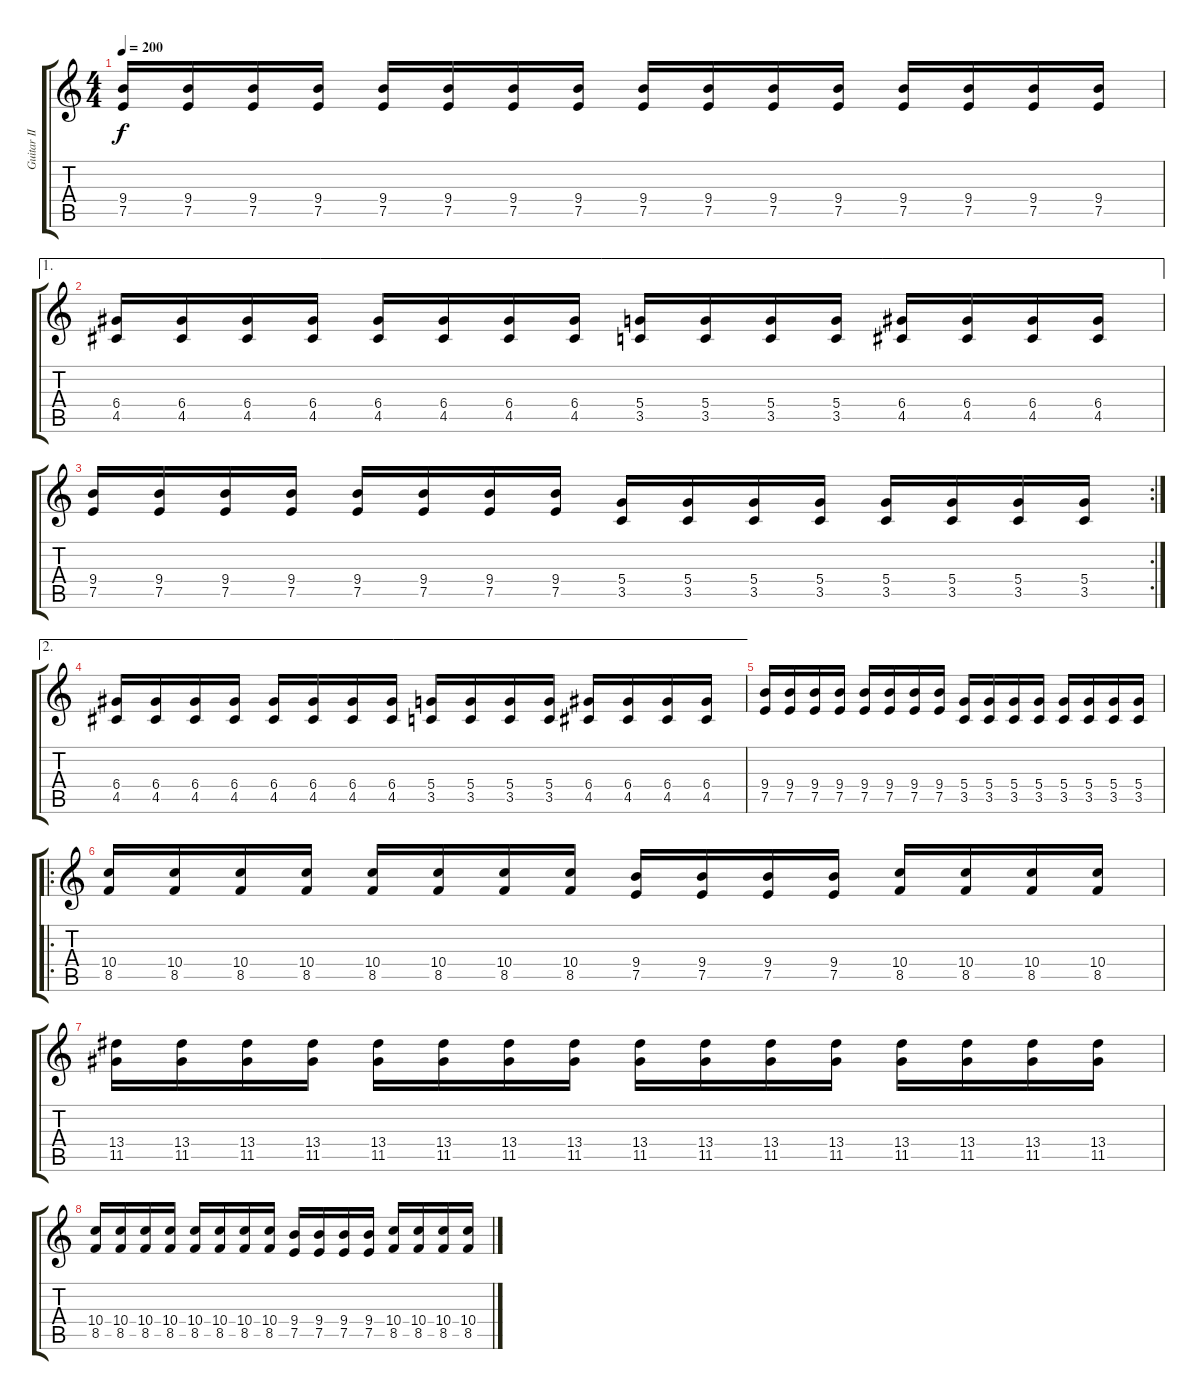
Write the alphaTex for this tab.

\track ("Guitar II" "Guitar II") {instrument distortionguitar}
\staff {score tabs}
\tuning (E4 B3 G3 D3 A2 E2) {hide}
\ts (4 4)
\tempo 200
\clef g2
\ks c
(9.4 7.5).16{dy f} (9.4 7.5).16 (9.4 7.5).16 (9.4 7.5).16 (9.4 7.5).16 (9.4 7.5).16 (9.4 7.5).16 (9.4 7.5).16 (9.4 7.5).16 (9.4 7.5).16 (9.4 7.5).16 (9.4 7.5).16 (9.4 7.5).16 (9.4 7.5).16 (9.4 7.5).16 (9.4 7.5).16 |
\ae 1
(6.4 4.5).16 (6.4 4.5).16 (6.4 4.5).16 (6.4 4.5).16 (6.4 4.5).16 (6.4 4.5).16 (6.4 4.5).16 (6.4 4.5).16 (5.4 3.5).16 (5.4 3.5).16 (5.4 3.5).16 (5.4 3.5).16 (6.4 4.5).16 (6.4 4.5).16 (6.4 4.5).16 (6.4 4.5).16 |
\rc 2
(9.4 7.5).16 (9.4 7.5).16 (9.4 7.5).16 (9.4 7.5).16 (9.4 7.5).16 (9.4 7.5).16 (9.4 7.5).16 (9.4 7.5).16 (5.4 3.5).16 (5.4 3.5).16 (5.4 3.5).16 (5.4 3.5).16 (5.4 3.5).16 (5.4 3.5).16 (5.4 3.5).16 (5.4 3.5).16 |
\ae 2
(6.4 4.5).16 (6.4 4.5).16 (6.4 4.5).16 (6.4 4.5).16 (6.4 4.5).16 (6.4 4.5).16 (6.4 4.5).16 (6.4 4.5).16 (5.4 3.5).16 (5.4 3.5).16 (5.4 3.5).16 (5.4 3.5).16 (6.4 4.5).16 (6.4 4.5).16 (6.4 4.5).16 (6.4 4.5).16 |
(9.4 7.5).16 (9.4 7.5).16 (9.4 7.5).16 (9.4 7.5).16 (9.4 7.5).16 (9.4 7.5).16 (9.4 7.5).16 (9.4 7.5).16 (5.4 3.5).16 (5.4 3.5).16 (5.4 3.5).16 (5.4 3.5).16 (5.4 3.5).16 (5.4 3.5).16 (5.4 3.5).16 (5.4 3.5).16 |
\ro
(10.4 8.5).16 (10.4 8.5).16 (10.4 8.5).16 (10.4 8.5).16 (10.4 8.5).16 (10.4 8.5).16 (10.4 8.5).16 (10.4 8.5).16 (9.4 7.5).16 (9.4 7.5).16 (9.4 7.5).16 (9.4 7.5).16 (10.4 8.5).16 (10.4 8.5).16 (10.4 8.5).16 (10.4 8.5).16 |
(13.4 11.5).16 (13.4 11.5).16 (13.4 11.5).16 (13.4 11.5).16 (13.4 11.5).16 (13.4 11.5).16 (13.4 11.5).16 (13.4 11.5).16 (13.4 11.5).16 (13.4 11.5).16 (13.4 11.5).16 (13.4 11.5).16 (13.4 11.5).16 (13.4 11.5).16 (13.4 11.5).16 (13.4 11.5).16 |
(10.4 8.5).16 (10.4 8.5).16 (10.4 8.5).16 (10.4 8.5).16 (10.4 8.5).16 (10.4 8.5).16 (10.4 8.5).16 (10.4 8.5).16 (9.4 7.5).16 (9.4 7.5).16 (9.4 7.5).16 (9.4 7.5).16 (10.4 8.5).16 (10.4 8.5).16 (10.4 8.5).16 (10.4 8.5).16
